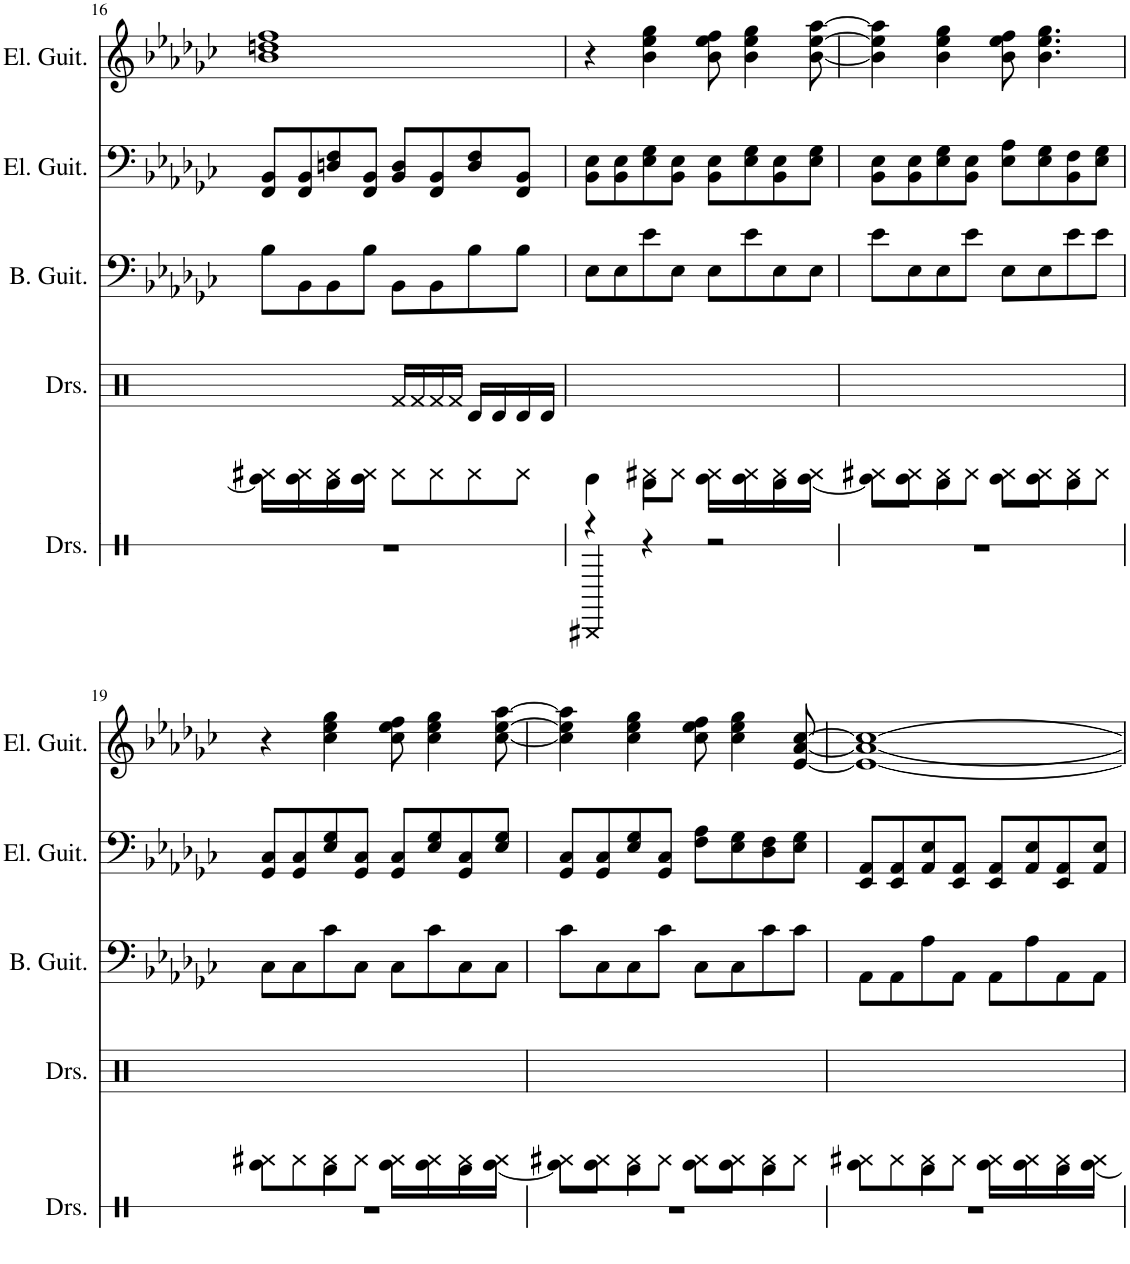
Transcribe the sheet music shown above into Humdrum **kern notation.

**kern	**kern	**kern	**kern	**kern
*part5	*part4	*part3	*part2	*part1
*staff5	*staff4	*staff3	*staff2	*staff1
*I"ドラムセット	*I"ドラムセット	*I"ベース	*I"エレキギター	*I"エレキギター
!!LO:PB:g=z
*clefX	*clefX	*clefF4	*clefF4	*clefG2
*	*	*Trd7c12	*	*
*k[]	*k[]	*k[b-e-a-d-g-c-]	*k[b-e-a-d-g-c-]	*k[b-e-a-d-g-c-]
*M4/4	*M4/4	*M4/4	*M4/4	*M4/4
=16	=16	=16	=16	=16
*	*^	*	*	*
1r	8EE\L]	8FF#X\L	8B-\L	8FF/ 8BB-/L	1b- 1ddn 1ff
.	8EE\	8FF\	8BB-\	8FF/ 8BB-/	.
.	8DD\	8FF\	8BB-\	8Dn/ 8F/	.
.	8EE\J	8FF\J	8B-\J	8FF/ 8BB-/J	.
.	16f/LL	8FF\L	8BB-\L	8BB-/ 8D/L	.
.	16f/	.	.	.	.
.	16f/	8FF\	8BB-\	8FF/ 8BB-/	.
.	16f/JJ	.	.	.	.
.	16c/LL	8FF\	8B-\	8D/ 8F/	.
.	16c/	.	.	.	.
.	16c/	8FF\J	8B-\J	8FF/ 8BB-/J	.
.	16c/JJ	.	.	.	.
=17	=17	=17	=17	=17	=17
4C#X/	4EE\	4r	8E-\L	8BB-\ 8E-\L	4r
.	.	.	8E-\	8BB-\ 8E-\	.
4r	4DD\	8FF#X\L	8e-\	8E-\ 8G-\	4b-\ 4ee-\ 4gg-\
.	.	8FF\J	8E-\J	8BB-\ 8E-\J	.
2r	8EE\L	8FF\L	8E-\L	8BB-\ 8E-\L	8b-\ 8ee-\ 8ff\
.	8EE\	8FF\	8e-\	8E-\ 8G-\	4b-\ 4ee-\ 4gg-\
.	8DD\	8FF\	8E-\	8BB-\ 8E-\	.
.	[8EE\J	8FF\J	8E-\J	8E-\ 8G-\J	[8b-\ [8ee-\ [8aa-\
=18	=18	=18	=18	=18	=18
1r	8EE\L]	8FF#X\L	8e-\L	8BB-\ 8E-\L	4b-\] 4ee-\] 4aa-\]
.	8EE\J	8FF\	8E-\	8BB-\ 8E-\	.
.	4DD\	8FF\	8E-\	8E-\ 8G-\	4b-\ 4ee-\ 4gg-\
.	.	8FF\J	8e-\J	8BB-\ 8E-\J	.
.	8EE\L	8FF\L	8E-\L	8E-\ 8A-\L	8b-\ 8ee-\ 8ff\
.	8EE\J	8FF\	8E-\	8E-\ 8G-\	4.b-\ 4.ee-\ 4.gg-\
.	4DD\	8FF\	8e-\	8BB-\ 8F\	.
.	.	8FF\J	8e-\J	8E-\ 8G-\J	.
!!LO:LB:g=z
=19	=19	=19	=19	=19	=19
1r	4EE\	8FF#X\L	8C-\L	8GG-/ 8C-/L	4r
.	.	8FF\	8C-\	8GG-/ 8C-/	.
.	4DD\	8FF\	8c-\	8E-/ 8G-/	4cc-\ 4ee-\ 4gg-\
.	.	8FF\J	8C-\J	8GG-/ 8C-/J	.
.	8EE\L	8FF\L	8C-\L	8GG-/ 8C-/L	8cc-\ 8ee-\ 8ff\
.	8EE\	8FF\	8c-\	8E-/ 8G-/	4cc-\ 4ee-\ 4gg-\
.	8DD\	8FF\	8C-\	8GG-/ 8C-/	.
.	[8EE\J	8FF\J	8C-\J	8E-/ 8G-/J	[8cc-\ [8ee-\ [8aa-\
=20	=20	=20	=20	=20	=20
1r	8EE\L]	8FF#X\L	8c-\L	8GG-/ 8C-/L	4cc-\] 4ee-\] 4aa-\]
.	8EE\J	8FF\	8C-\	8GG-/ 8C-/	.
.	4DD\	8FF\	8C-\	8E-/ 8G-/	4cc-\ 4ee-\ 4gg-\
.	.	8FF\J	8c-\J	8GG-/ 8C-/J	.
.	8EE\L	8FF\L	8C-\L	8F\ 8A-\L	8cc-\ 8ee-\ 8ff\
.	8EE\J	8FF\	8C-\	8E-\ 8G-\	4cc-\ 4ee-\ 4gg-\
.	4DD\	8FF\	8c-\	8D-\ 8F\	.
.	.	8FF\J	8c-\J	8E-\ 8G-\J	[8e-/ [8a-/ [8cc-/
=21	=21	=21	=21	=21	=21
1r	4EE\	8FF#X\L	8AA-\L	8EE-/ 8AA-/L	1e-_ 1a-_ 1cc-_
.	.	8FF\	8AA-\	8EE-/ 8AA-/	.
.	4DD\	8FF\	8A-\	8AA-/ 8E-/	.
.	.	8FF\J	8AA-\J	8EE-/ 8AA-/J	.
.	8EE\L	8FF\L	8AA-\L	8EE-/ 8AA-/L	.
.	8EE\	8FF\	8A-\	8AA-/ 8E-/	.
.	8DD\	8FF\	8AA-\	8EE-/ 8AA-/	.
.	[8EE\J	8FF\J	8AA-\J	8AA-/ 8E-/J	.
*	*v	*v	*	*	*
=	=	=	=	=
*-	*-	*-	*-	*-
